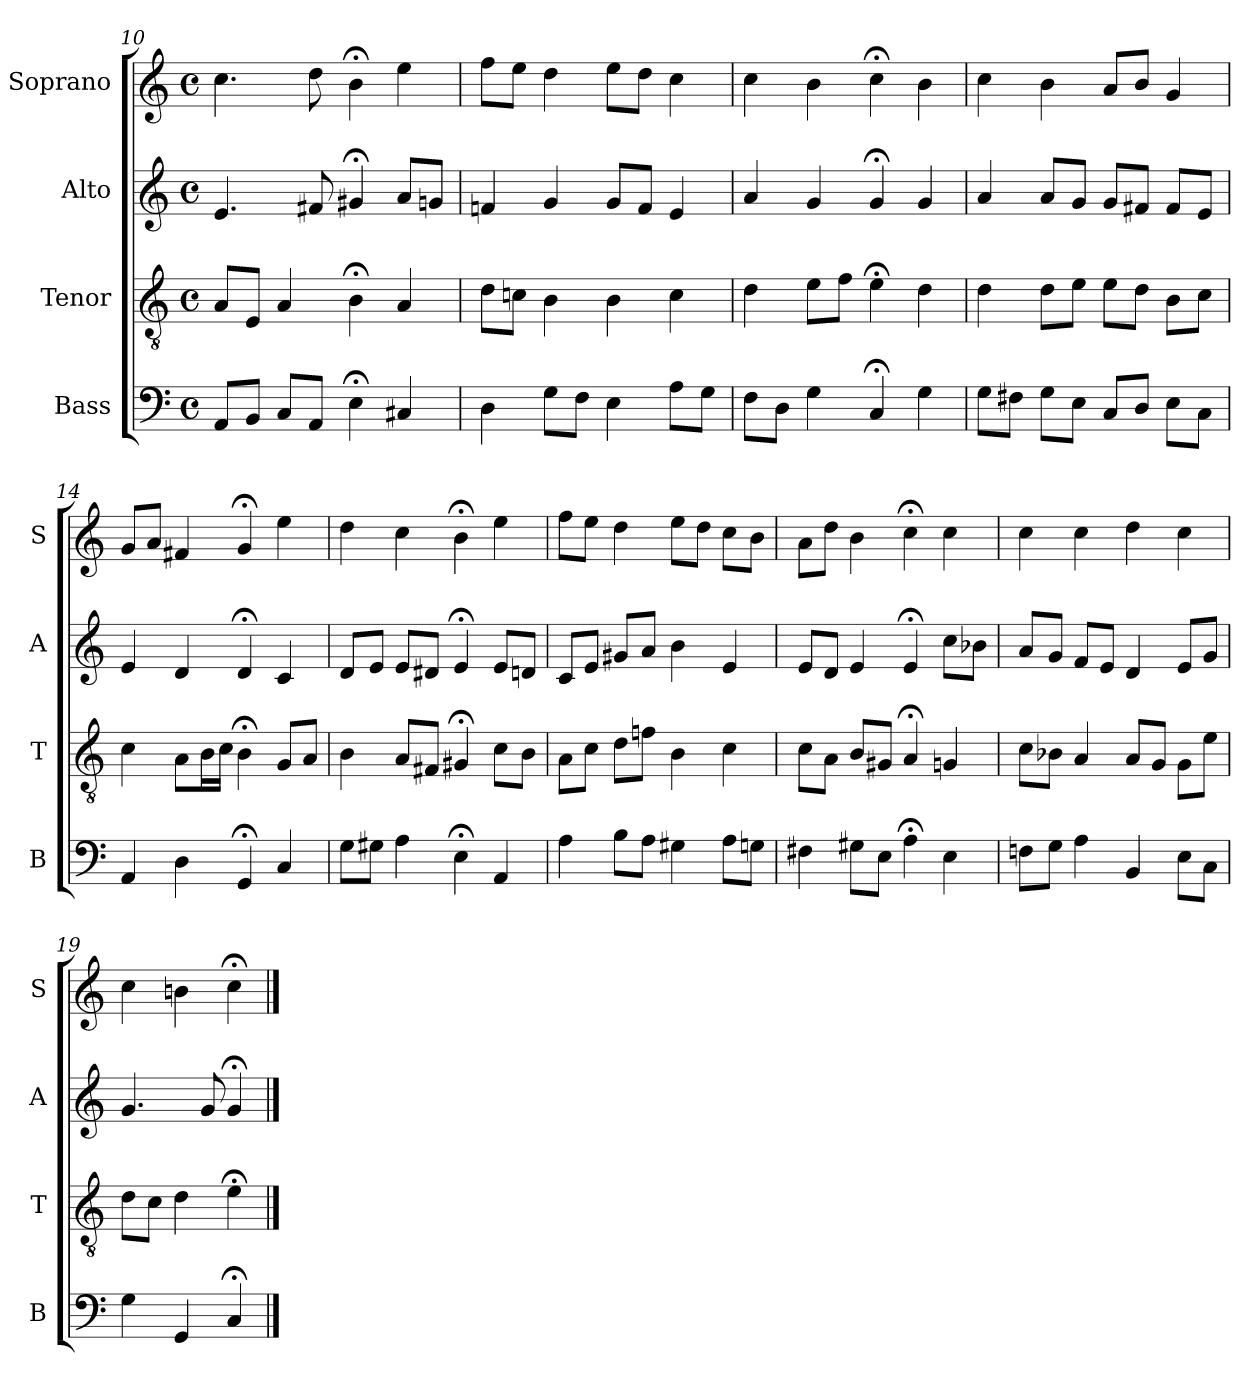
**kern	**kern	**kern	**kern
*part4	*part3	*part2	*part1
*staff4	*staff3	*staff2	*staff1
*I"Bass	*I"Tenor	*I"Alto	*I"Soprano
*I'B	*I'T	*I'A	*I'S
*clefF4	*clefGv2	*clefG2	*clefG2
*k[]	*k[]	*k[]	*k[]
*C:	*C:	*C:	*C:
*M4/4	*M4/4	*M4/4	*M4/4
*met(c)	*met(c)	*met(c)	*met(c)
=10	=10	=10	=10
8AAL	8AL	4.e	4.cc
8BBJ	8EJ	.	.
8CL	4A	.	.
8AAJ	.	8f#X	8dd
4E;<	4B;<	4g#X;<	4b;<
4C#Xi	4Ai	8aL	4ee
.	.	8gnJ	.
=11	=11	=11	=11
4Di	8diL	4fn	8ffL
.	8cnJ	.	8eeJ
8GL	4B	4g	4dd
8FJ	.	.	.
4E	4B	8gL	8eeL
.	.	8fJ	8ddJ
8AL	4c	4e	4cc
8GJ	.	.	.
=12	=12	=12	=12
8FL	4d	4a	4cc
8DJ	.	.	.
4G	8eL	4g	4b
.	8fJ	.	.
4C;<	4e;<	4g;<	4cc;<
4G	4d	4g	4b
=13	=13	=13	=13
8GL	4d	4a	4cc
8F#XJ	.	.	.
8GL	8dL	8aL	4b
8EJ	8eJ	8gJ	.
8CL	8eL	8gL	8aL
8DJ	8dJ	8f#XJ	8bJ
8EL	8BL	8f#L	4g
8CJ	8cJ	8eJ	.
=14	=14	=14	=14
4AA	4c	4e	8gL
.	.	.	8aJ
4D	8AL	4d	4f#X
.	16BL	.	.
.	16cJJ	.	.
4GG;<	4B;<	4d;<	4g;<
4C	8GL	4c	4ee
.	8AJ	.	.
=15	=15	=15	=15
8GL	4B	8dL	4dd
8G#XJ	.	8eJ	.
4A	8AL	8eL	4cc
.	8F#XJ	8d#XJ	.
4E;<	4G#X;<	4e;<	4b;<
4AA	8cL	8eL	4ee
.	8BJ	8dnJ	.
=16	=16	=16	=16
4A	8AL	8cL	8ffL
.	8cJ	8eJ	8eeJ
8BL	8dL	8g#XL	4dd
8AJ	8fnJ	8aJ	.
4G#X	4B	4b	8eeL
.	.	.	8ddJ
8AL	4c	4e	8ccL
8GnJ	.	.	8bJ
=17	=17	=17	=17
4F#X	8cL	8eL	8aL
.	8AJ	8dJ	8ddJ
8G#XL	8BL	4e	4b
8EJ	8G#XJ	.	.
4A;<	4A;<	4e;<	4cc;<
4E	4Gn	8ccL	4cc
.	.	8b-XJ	.
=18	=18	=18	=18
8FnL	8cL	8aL	4cc
8GJ	8B-XJ	8gJ	.
4A	4A	8fL	4cc
.	.	8eJ	.
4BB	8AL	4d	4dd
.	8GJ	.	.
8EL	8GL	8eL	4cc
8CJ	8eJ	8gJ	.
=19	=19	=19	=19
4G	8dL	4.g	4cc
.	8cJ	.	.
4GG	4d	.	4bn
.	.	8g	.
4C;<	4e;<	4g;<	4cc;<
==	==	==	==
*-	*-	*-	*-
